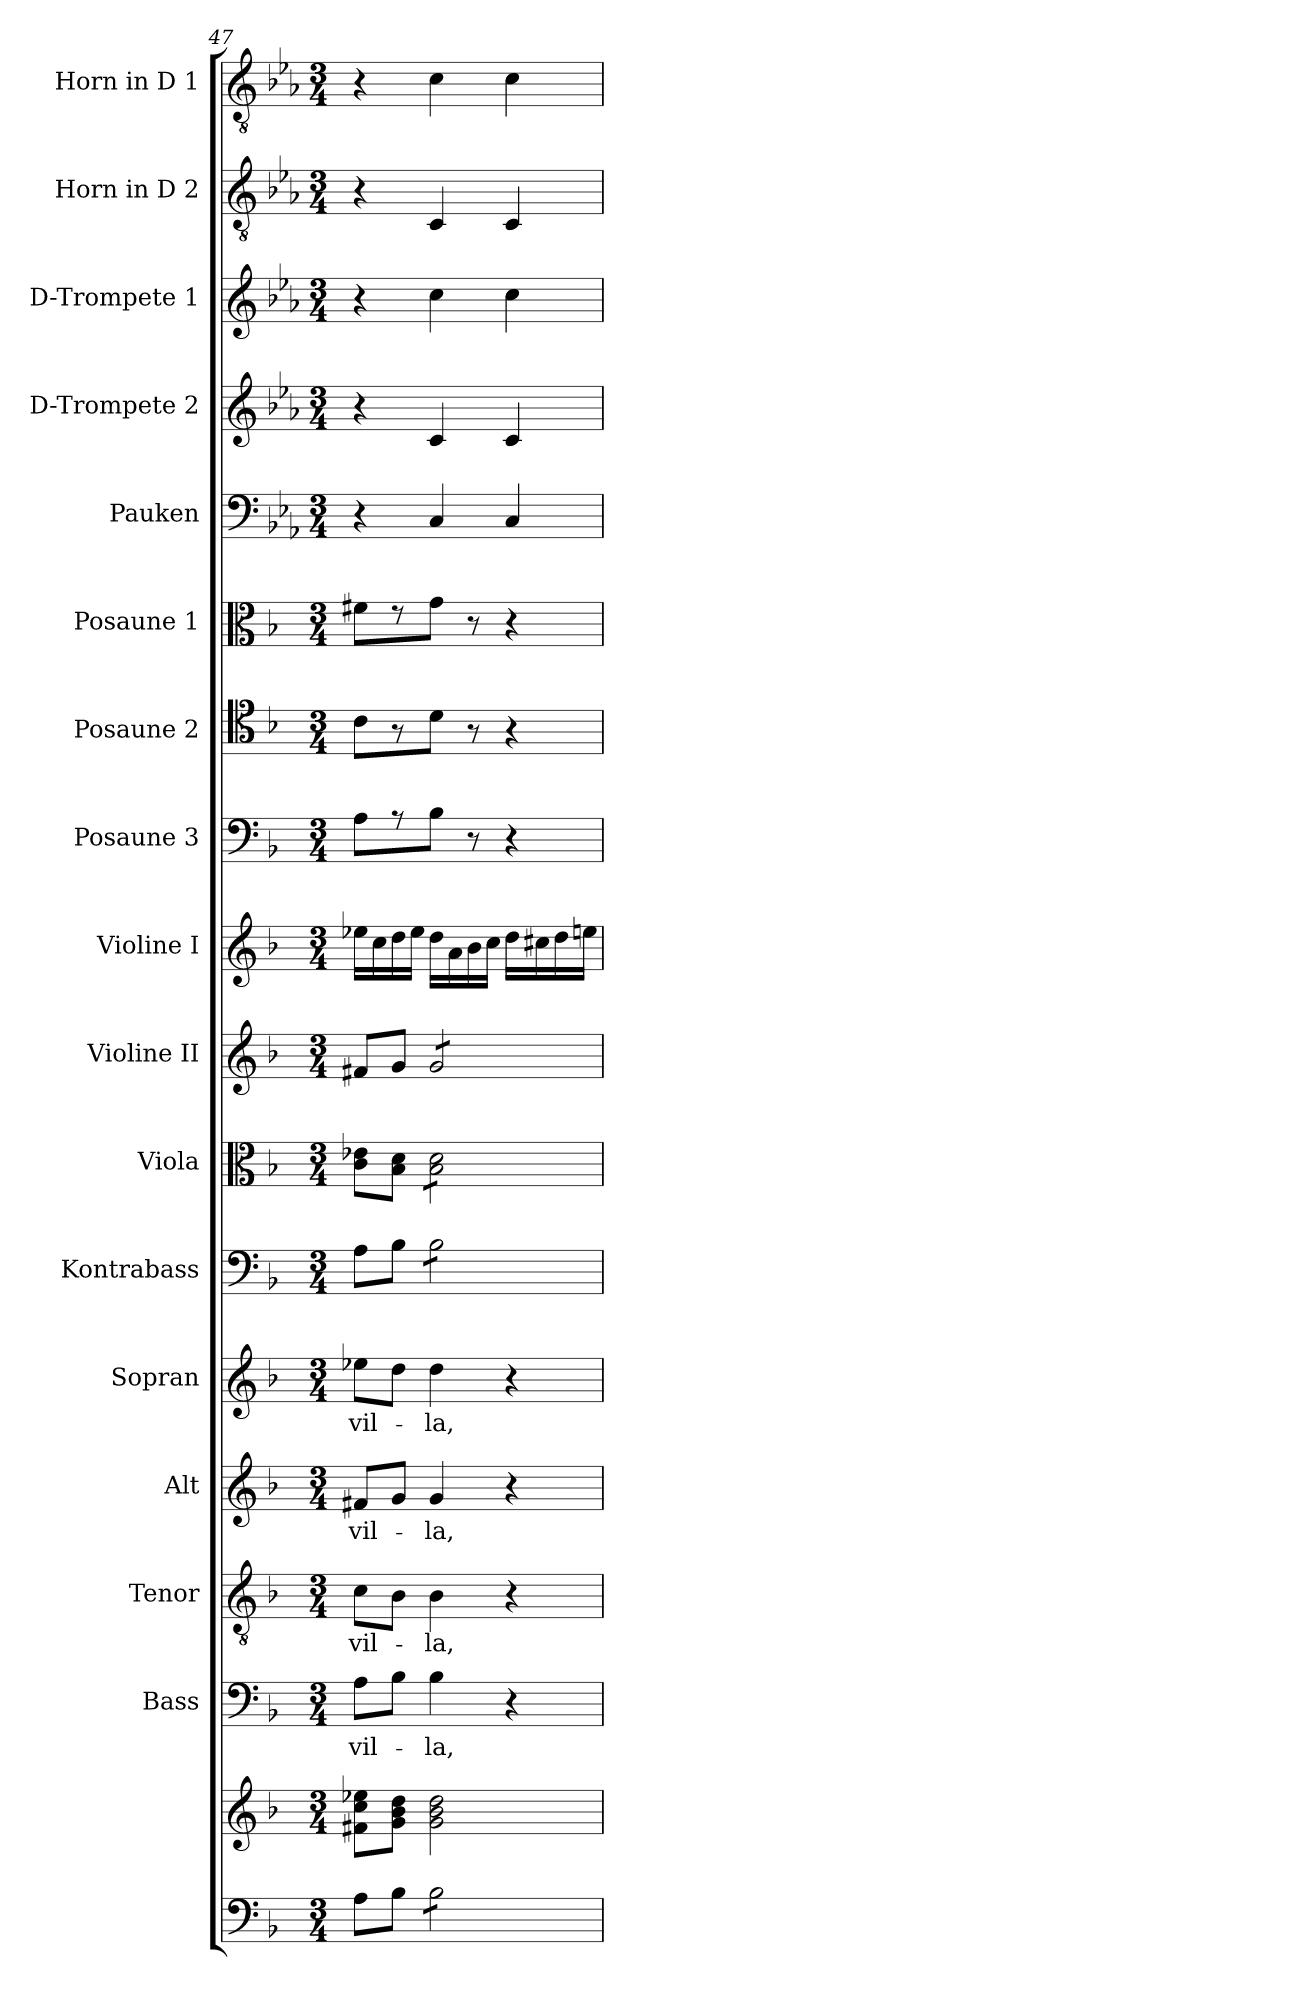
**kern	**kern	**kern	**text	**kern	**text	**kern	**text	**kern	**text	**kern	**kern	**kern	**kern	**kern	**kern	**kern	**kern	**kern	**kern	**kern	**kern
*part17	*part17	*part16	*part16	*part15	*part15	*part14	*part14	*part13	*part13	*part12	*part11	*part10	*part9	*part8	*part7	*part6	*part5	*part4	*part3	*part2	*part1
*staff18	*staff17	*staff16	*staff16	*staff15	*staff15	*staff14	*staff14	*staff13	*staff13	*staff12	*staff11	*staff10	*staff9	*staff8	*staff7	*staff6	*staff5	*staff4	*staff3	*staff2	*staff1
*	*	*I"Bass	*	*I"Tenor	*	*I"Alt	*	*I"Sopran	*	*I"Kontrabass	*I"Viola	*I"Violine II	*I"Violine I	*I"Posaune 3	*I"Posaune 2	*I"Posaune 1	*I"Pauken	*I"D-Trompete 2	*I"D-Trompete 1	*I"Horn in D 2	*I"Horn in D 1
*	*	*I'B.	*	*I'T.	*	*I'A.	*	*I'S.	*	*I'Kb.	*I'Vla.	*I'Vl. II	*I'Vl. I	*I'Pos. 3	*I'Pos. 2	*I'Pos. 1	*I'Pk.	*I'D Trp. 2	*I'D Trp. 1	*I'Hrn. 2	*I'Hrn. 1
!!LO:PB:g=z
*clefF4	*clefG2	*clefF4	*	*clefGv2	*	*clefG2	*	*clefG2	*	*clefF4	*clefC3	*clefG2	*clefG2	*clefF4	*clefC4	*clefC3	*clefF4	*clefG2	*clefG2	*clefGv2	*clefGv2
*	*	*	*	*	*	*	*	*	*	*ITrd7c12	*	*	*	*	*	*	*ITrd-1c-2	*ITrd-1c-2	*ITrd-1c-2	*ITrd-1c-2	*ITrd-1c-2
*k[b-]	*k[b-]	*k[b-]	*	*k[b-]	*	*k[b-]	*	*k[b-]	*	*k[b-]	*k[b-]	*k[b-]	*k[b-]	*k[b-]	*k[b-]	*k[b-]	*k[b-]	*k[b-]	*k[b-]	*k[b-]	*k[b-]
*F:	*F:	*F:	*	*F:	*	*F:	*	*F:	*	*F:	*F:	*F:	*F:	*F:	*F:	*F:	*F:	*F:	*F:	*F:	*F:
*M3/4	*M3/4	*M3/4	*	*M3/4	*	*M3/4	*	*M3/4	*	*M3/4	*M3/4	*M3/4	*M3/4	*M3/4	*M3/4	*M3/4	*M3/4	*M3/4	*M3/4	*M3/4	*M3/4
=47	=47	=47	=47	=47	=47	=47	=47	=47	=47	=47	=47	=47	=47	=47	=47	=47	=47	=47	=47	=47	=47
!	!	!	!LO:LY:b	!	!LO:LY:b	!	!LO:LY:b	!	!LO:LY:b	!	!	!	!	!	!	!	!	!	!	!	!
8A\L	8f#X\ 8cc\ 8ee-X\L	8A\L	-vil-	8c\L	-vil-	8f#X/L	-vil-	8ee-X\L	-vil-	8AA\L	8c\ 8e-X\L	8f#X/L	16ee-X\LL	8A\L	8c\L	8f#X\L	4r	4r	4r	4r	4r
.	.	.	.	.	.	.	.	.	.	.	.	.	16cc\	.	.	.	.	.	.	.	.
8B-\J	8g\ 8b-\ 8dd\J	8B-\J	.	8B-\J	.	8g/J	.	8dd\J	.	8BB-\J	8B-\ 8d\J	8g/J	16dd\	8r	8r	8r	.	.	.	.	.
.	.	.	.	.	.	.	.	.	.	.	.	.	16ee-\JJ	.	.	.	.	.	.	.	.
!	!	!	!LO:LY:b	!	!LO:LY:b	!	!LO:LY:b	!	!LO:LY:b	!	!	!	!	!	!	!	!	!	!	!	!
*tremolo	*	*	*	*	*	*	*	*	*	*	*	*	*	*	*	*	*	*	*	*	*
*	*	*	*	*	*	*	*	*	*	*tremolo	*	*	*	*	*	*	*	*	*	*	*
*	*	*	*	*	*	*	*	*	*	*	*tremolo	*	*	*	*	*	*	*	*	*	*
*	*	*	*	*	*	*	*	*	*	*	*	*tremolo	*	*	*	*	*	*	*	*	*
8B-\L	2g\ 2b-\ 2dd\	4B-\	-la,	4B-\	-la,	4g/	-la,	4dd\	-la,	8BB-\L	8B-\ 8d\L	8g/L	16dd\LL	8B-\J	8d\J	8g\J	4D/	4d/	4dd\	4D/	4d\
.	.	.	.	.	.	.	.	.	.	.	.	.	16a\	.	.	.	.	.	.	.	.
8B-\	.	.	.	.	.	.	.	.	.	8BB-\	8B-\ 8d\	8g/	16b-\	8r	8r	8r	.	.	.	.	.
.	.	.	.	.	.	.	.	.	.	.	.	.	16cc\JJ	.	.	.	.	.	.	.	.
8B-\	.	4r	.	4r	.	4r	.	4r	.	8BB-\	8B-\ 8d\	8g/	16dd\LL	4r	4r	4r	4D/	4d/	4dd\	4D/	4d\
.	.	.	.	.	.	.	.	.	.	.	.	.	16cc#X\	.	.	.	.	.	.	.	.
8B-\J	.	.	.	.	.	.	.	.	.	8BB-\J	8B-\ 8d\J	8g/J	16dd\	.	.	.	.	.	.	.	.
*	*	*	*	*	*	*	*	*	*	*	*	*Xtremolo	*	*	*	*	*	*	*	*	*
*	*	*	*	*	*	*	*	*	*	*	*Xtremolo	*	*	*	*	*	*	*	*	*	*
*	*	*	*	*	*	*	*	*	*	*Xtremolo	*	*	*	*	*	*	*	*	*	*	*
*Xtremolo	*	*	*	*	*	*	*	*	*	*	*	*	*	*	*	*	*	*	*	*	*
.	.	.	.	.	.	.	.	.	.	.	.	.	16een\JJ	.	.	.	.	.	.	.	.
=	=	=	=	=	=	=	=	=	=	=	=	=	=	=	=	=	=	=	=	=	=
*-	*-	*-	*-	*-	*-	*-	*-	*-	*-	*-	*-	*-	*-	*-	*-	*-	*-	*-	*-	*-	*-
